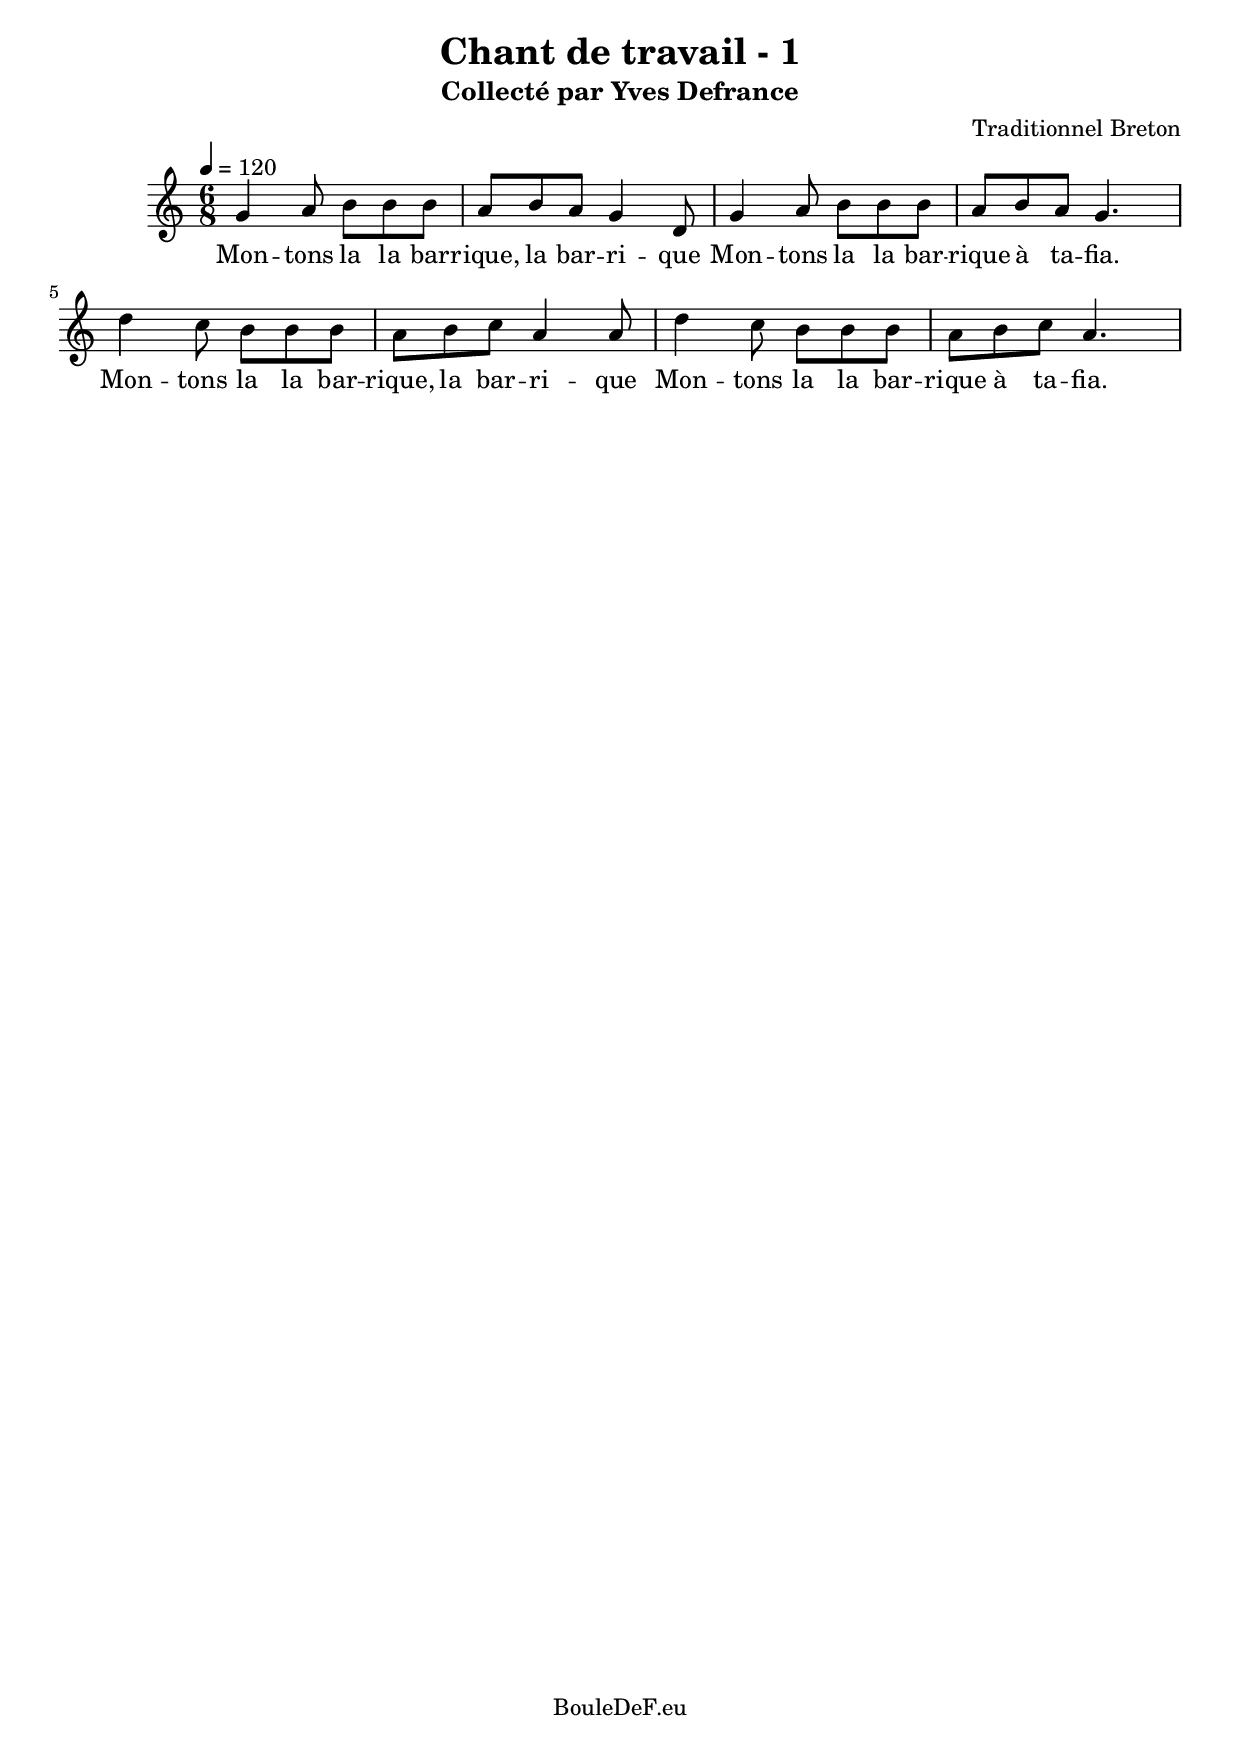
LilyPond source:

\version "2.16.0"
\include "italiano.ly"

\header {
	title = "Chant de travail - 1"
	subtitle = "Collecté par Yves Defrance"
	composer = "Traditionnel Breton"
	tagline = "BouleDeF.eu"
}

\score {
	\new Staff \relative sib {
		\clef "treble"
		\time 6/8
		\tempo 4 = 120

		| sol'4 la8 si si si
		| la si la sol4 re8
		| sol4 la8 si si si
		| la si la sol4.

		| re'4 do8 si si si
		| la si do la4 la8
		| re4 do8 si si si
		| la si do la4.
	}
	\addlyrics {
		Mon -- tons la la bar -- rique, la bar -- ri -- que
		Mon -- tons la la bar -- rique à ta -- fia.
		Mon -- tons la la bar -- rique, la bar -- ri -- que
		Mon -- tons la la bar -- rique à ta -- fia.
	}
	\layout {}
	\midi {}
}

